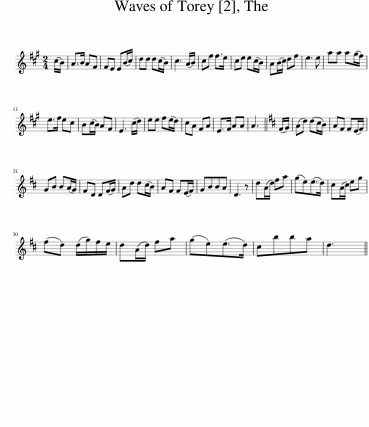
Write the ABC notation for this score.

X:1
L:1/8
M:2/4
I:linebreak $
K:A
V:1 treble
V:1
 (c/B/) | A>B AF | FE E(B/c/) | dd d(c/B/) | c3 (A/B/) | %5
 cf f>e | ce e(c/B/) | A(B/c/) df | e3 e | aa a(g/f/) |$ %10
 e>f ec | B(c/B/) AF | E3 (c/d/) | ee f(e/d/) | cA FA | %15
 E>F AA | A3 ||[K:D] (F/G/) | (Ad) (dc/B/) | AF F(E/F/) |$ %20
 GB B(A/G/) | FD D(F/G/) | Ad d(c/B/) | AF F(E/F/) | GBBA | %25
 D3 z | d(A/d/) fa | (ge)(e>d) | c(A/c/) eg |$ (fd) (d/g/)f/e/ | %30
 d(A/d/) fa | (ge)(e>d) | cbba | d3 || %34
